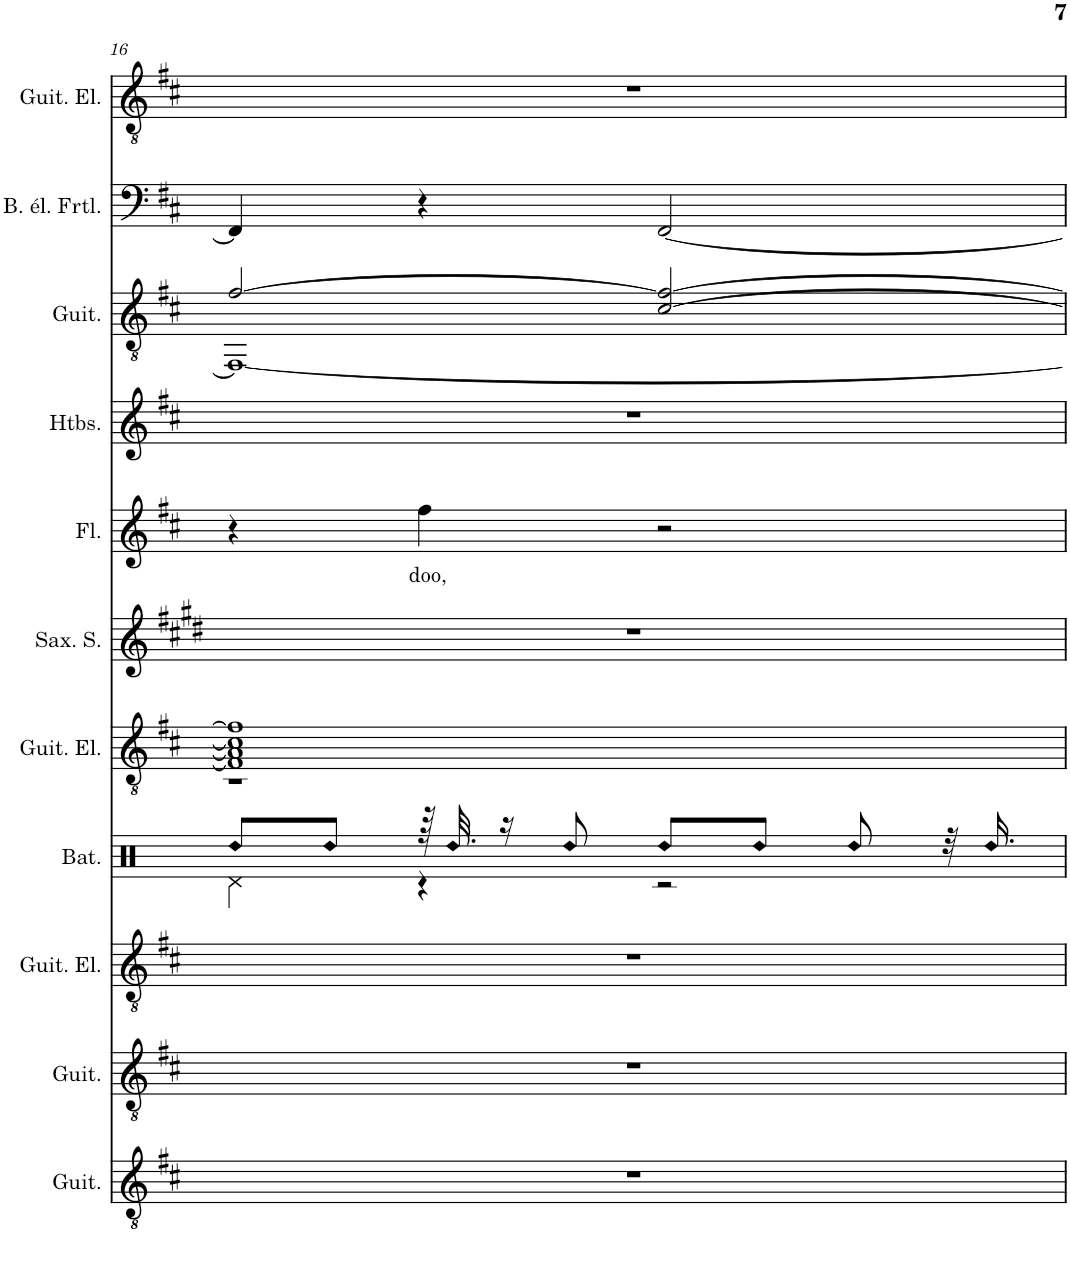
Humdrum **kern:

**kern	**kern	**kern	**kern	**kern	**kern	**kern	**text	**kern	**kern	**kern	**kern
*part11	*part10	*part9	*part8	*part7	*part6	*part5	*part5	*part4	*part3	*part2	*part1
*staff11	*staff10	*staff9	*staff8	*staff7	*staff6	*staff5	*staff5	*staff4	*staff3	*staff2	*staff1
*I"Guitare acoustique	*I"Guitare acoustique	*I"Guitare électrique	*I"Batterie	*I"Guitare électrique	*I"Saxophone Soprano	*I"Flûte	*	*I"Hautbois	*I"Guitare acoustique	*I"Basse électrique fretless	*I"Guitare électrique
*I'Guit.	*I'Guit.	*I'Guit. El.	*I'Bat.	*I'Guit. El.	*I'Sax. S.	*I'Fl.	*	*I'Htbs.	*I'Guit.	*I'B. él. Frtl.	*I'Guit. El.
!!LO:PB:g=z
*clefGv2	*clefGv2	*clefGv2	*clefX	*clefGv2	*clefG2	*clefG2	*	*clefG2	*clefGv2	*clefF4	*clefGv2
*	*	*	*	*	*Trd1c2	*	*	*	*	*Trd7c12	*
*k[f#c#]	*k[f#c#]	*k[f#c#]	*k[]	*k[f#c#]	*k[f#c#g#d#]	*k[f#c#]	*	*k[f#c#]	*k[f#c#]	*k[f#c#]	*k[f#c#]
*M4/4	*M4/4	*M4/4	*M4/4	*M4/4	*M4/4	*M4/4	*	*M4/4	*M4/4	*M4/4	*M4/4
=16	=16	=16	=16	=16	=16	=16	=16	=16	=16	=16	=16
!	!	!	!LO:N:head=diamond	!	!	!	!	!	!	!	!
*	*	*	*^	*^	*	*	*	*	*^	*	*
1r	1r	1r	8Rdd/L	4Rd\	1F#] 1A] 1c#] 1f#]	1r	1r	4r	.	1r	[2f#/	1FF#_	4FF#/]	1r
!	!	!	!LO:N:head=diamond	!	!	!	!	!	!	!	!	!	!	!
.	.	.	8Rdd/J	.	.	.	.	.	.	.	.	.	.	.
!	!	!	!	!	!	!	!	!	!LO:LY:b	!	!	!	!	!
.	.	.	64r	4r	.	.	.	4ff#\	doo,	.	.	.	4r	.
!	!	!	!LO:N:head=diamond	!	!	!	!	!	!	!	!	!	!	!
.	.	.	32.Rdd/	.	.	.	.	.	.	.	.	.	.	.
.	.	.	16r	.	.	.	.	.	.	.	.	.	.	.
!	!	!	!LO:N:head=diamond	!	!	!	!	!	!	!	!	!	!	!
.	.	.	8Rdd/	.	.	.	.	.	.	.	.	.	.	.
!	!	!	!LO:N:head=diamond	!	!	!	!	!	!	!	!	!	!	!
.	.	.	8Rdd/L	2r	.	.	.	2r	.	.	[2c#/ 2f#/_	.	[2FF#/	.
!	!	!	!LO:N:head=diamond	!	!	!	!	!	!	!	!	!	!	!
.	.	.	8Rdd/J	.	.	.	.	.	.	.	.	.	.	.
!	!	!	!LO:N:head=diamond	!	!	!	!	!	!	!	!	!	!	!
.	.	.	8Rdd/	.	.	.	.	.	.	.	.	.	.	.
.	.	.	32r	.	.	.	.	.	.	.	.	.	.	.
!	!	!	!LO:N:head=diamond	!	!	!	!	!	!	!	!	!	!	!
.	.	.	16.Rdd/	.	.	.	.	.	.	.	.	.	.	.
*	*	*	*v	*v	*	*	*	*	*	*	*v	*v	*	*
*	*	*	*	*v	*v	*	*	*	*	*	*	*
=	=	=	=	=	=	=	=	=	=	=	=
*-	*-	*-	*-	*-	*-	*-	*-	*-	*-	*-	*-
